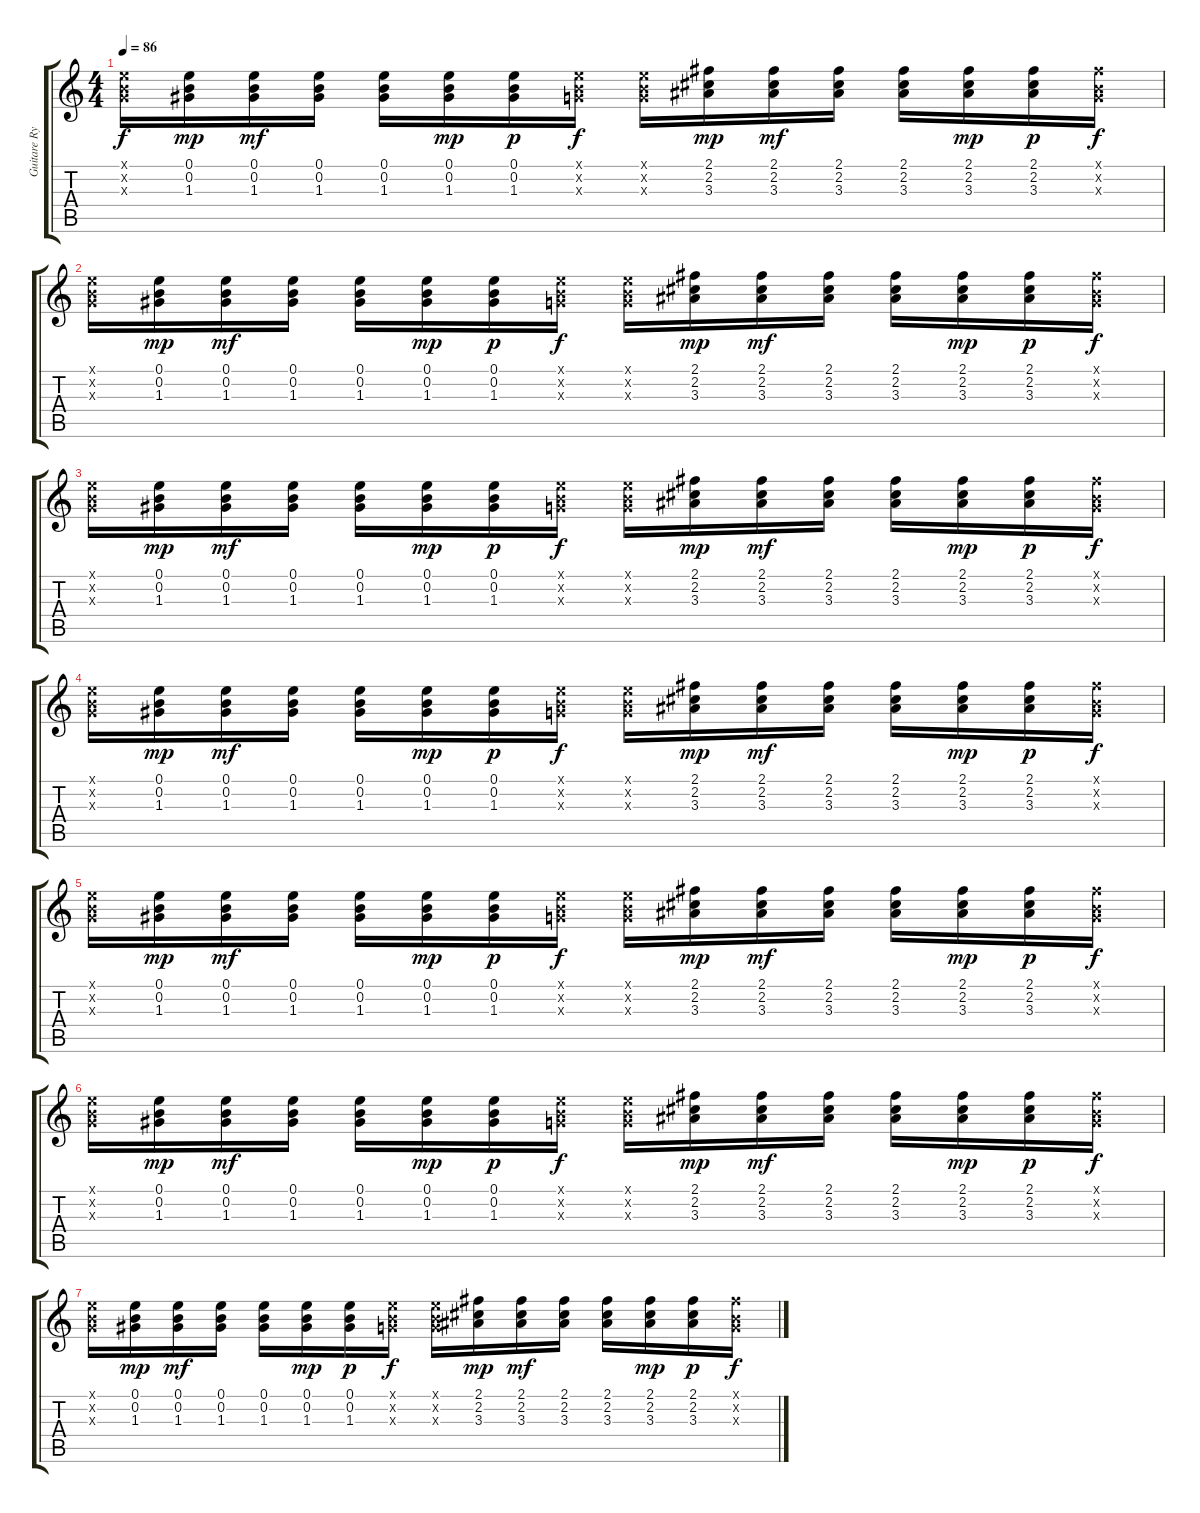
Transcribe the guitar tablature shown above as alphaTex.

\track ("Guitare Rythmique" "Guitare Ry") {instrument electricguitarclean}
\staff {score tabs}
\tuning (E4 B3 G3 D3 A2 E2) {hide}
\ts (4 4)
\tempo 86
\clef g2
\ks c
(0.1{x} 0.2{x} 0.3{x}).16{dy f} (0.1 0.2 1.3).16{dy mp} (0.1 0.2 1.3).16{dy mf} (0.1 0.2 1.3).16 (0.1 0.2 1.3).16 (0.1 0.2 1.3).16{dy mp} (0.1 0.2 1.3).16{dy p} (0.1{x} 0.2{x} 0.3{x}).16{dy f} (0.1{x} 0.2{x} 0.3{x}).16 (2.1 2.2 3.3).16{dy mp} (2.1 2.2 3.3).16{dy mf} (2.1 2.2 3.3).16 (2.1 2.2 3.3).16 (2.1 2.2 3.3).16{dy mp} (2.1 2.2 3.3).16{dy p} (2.1{x} 0.2{x} 0.3{x}).16{dy f} |
(0.1{x} 0.2{x} 0.3{x}).16 (0.1 0.2 1.3).16{dy mp} (0.1 0.2 1.3).16{dy mf} (0.1 0.2 1.3).16 (0.1 0.2 1.3).16 (0.1 0.2 1.3).16{dy mp} (0.1 0.2 1.3).16{dy p} (0.1{x} 0.2{x} 0.3{x}).16{dy f} (0.1{x} 0.2{x} 0.3{x}).16 (2.1 2.2 3.3).16{dy mp} (2.1 2.2 3.3).16{dy mf} (2.1 2.2 3.3).16 (2.1 2.2 3.3).16 (2.1 2.2 3.3).16{dy mp} (2.1 2.2 3.3).16{dy p} (2.1{x} 0.2{x} 0.3{x}).16{dy f} |
(0.1{x} 0.2{x} 0.3{x}).16 (0.1 0.2 1.3).16{dy mp} (0.1 0.2 1.3).16{dy mf} (0.1 0.2 1.3).16 (0.1 0.2 1.3).16 (0.1 0.2 1.3).16{dy mp} (0.1 0.2 1.3).16{dy p} (0.1{x} 0.2{x} 0.3{x}).16{dy f} (0.1{x} 0.2{x} 0.3{x}).16 (2.1 2.2 3.3).16{dy mp} (2.1 2.2 3.3).16{dy mf} (2.1 2.2 3.3).16 (2.1 2.2 3.3).16 (2.1 2.2 3.3).16{dy mp} (2.1 2.2 3.3).16{dy p} (2.1{x} 0.2{x} 0.3{x}).16{dy f} |
(0.1{x} 0.2{x} 0.3{x}).16 (0.1 0.2 1.3).16{dy mp} (0.1 0.2 1.3).16{dy mf} (0.1 0.2 1.3).16 (0.1 0.2 1.3).16 (0.1 0.2 1.3).16{dy mp} (0.1 0.2 1.3).16{dy p} (0.1{x} 0.2{x} 0.3{x}).16{dy f} (0.1{x} 0.2{x} 0.3{x}).16 (2.1 2.2 3.3).16{dy mp} (2.1 2.2 3.3).16{dy mf} (2.1 2.2 3.3).16 (2.1 2.2 3.3).16 (2.1 2.2 3.3).16{dy mp} (2.1 2.2 3.3).16{dy p} (2.1{x} 0.2{x} 0.3{x}).16{dy f} |
(0.1{x} 0.2{x} 0.3{x}).16{volume 3} (0.1 0.2 1.3).16{dy mp} (0.1 0.2 1.3).16{dy mf} (0.1 0.2 1.3).16 (0.1 0.2 1.3).16 (0.1 0.2 1.3).16{dy mp} (0.1 0.2 1.3).16{dy p} (0.1{x} 0.2{x} 0.3{x}).16{dy f} (0.1{x} 0.2{x} 0.3{x}).16 (2.1 2.2 3.3).16{dy mp} (2.1 2.2 3.3).16{dy mf} (2.1 2.2 3.3).16 (2.1 2.2 3.3).16 (2.1 2.2 3.3).16{dy mp} (2.1 2.2 3.3).16{dy p} (2.1{x} 0.2{x} 0.3{x}).16{dy f} |
(0.1{x} 0.2{x} 0.3{x}).16 (0.1 0.2 1.3).16{dy mp} (0.1 0.2 1.3).16{dy mf} (0.1 0.2 1.3).16 (0.1 0.2 1.3).16 (0.1 0.2 1.3).16{dy mp} (0.1 0.2 1.3).16{dy p} (0.1{x} 0.2{x} 0.3{x}).16{dy f} (0.1{x} 0.2{x} 0.3{x}).16 (2.1 2.2 3.3).16{dy mp} (2.1 2.2 3.3).16{dy mf} (2.1 2.2 3.3).16 (2.1 2.2 3.3).16 (2.1 2.2 3.3).16{dy mp} (2.1 2.2 3.3).16{dy p} (2.1{x} 0.2{x} 0.3{x}).16{dy f} |
(0.1{x} 0.2{x} 0.3{x}).16 (0.1 0.2 1.3).16{dy mp} (0.1 0.2 1.3).16{dy mf} (0.1 0.2 1.3).16 (0.1 0.2 1.3).16 (0.1 0.2 1.3).16{dy mp} (0.1 0.2 1.3).16{dy p} (0.1{x} 0.2{x} 0.3{x}).16{dy f} (0.1{x} 0.2{x} 0.3{x}).16 (2.1 2.2 3.3).16{dy mp} (2.1 2.2 3.3).16{dy mf} (2.1 2.2 3.3).16 (2.1 2.2 3.3).16 (2.1 2.2 3.3).16{dy mp} (2.1 2.2 3.3).16{dy p} (2.1{x} 0.2{x} 0.3{x}).16{dy f}
